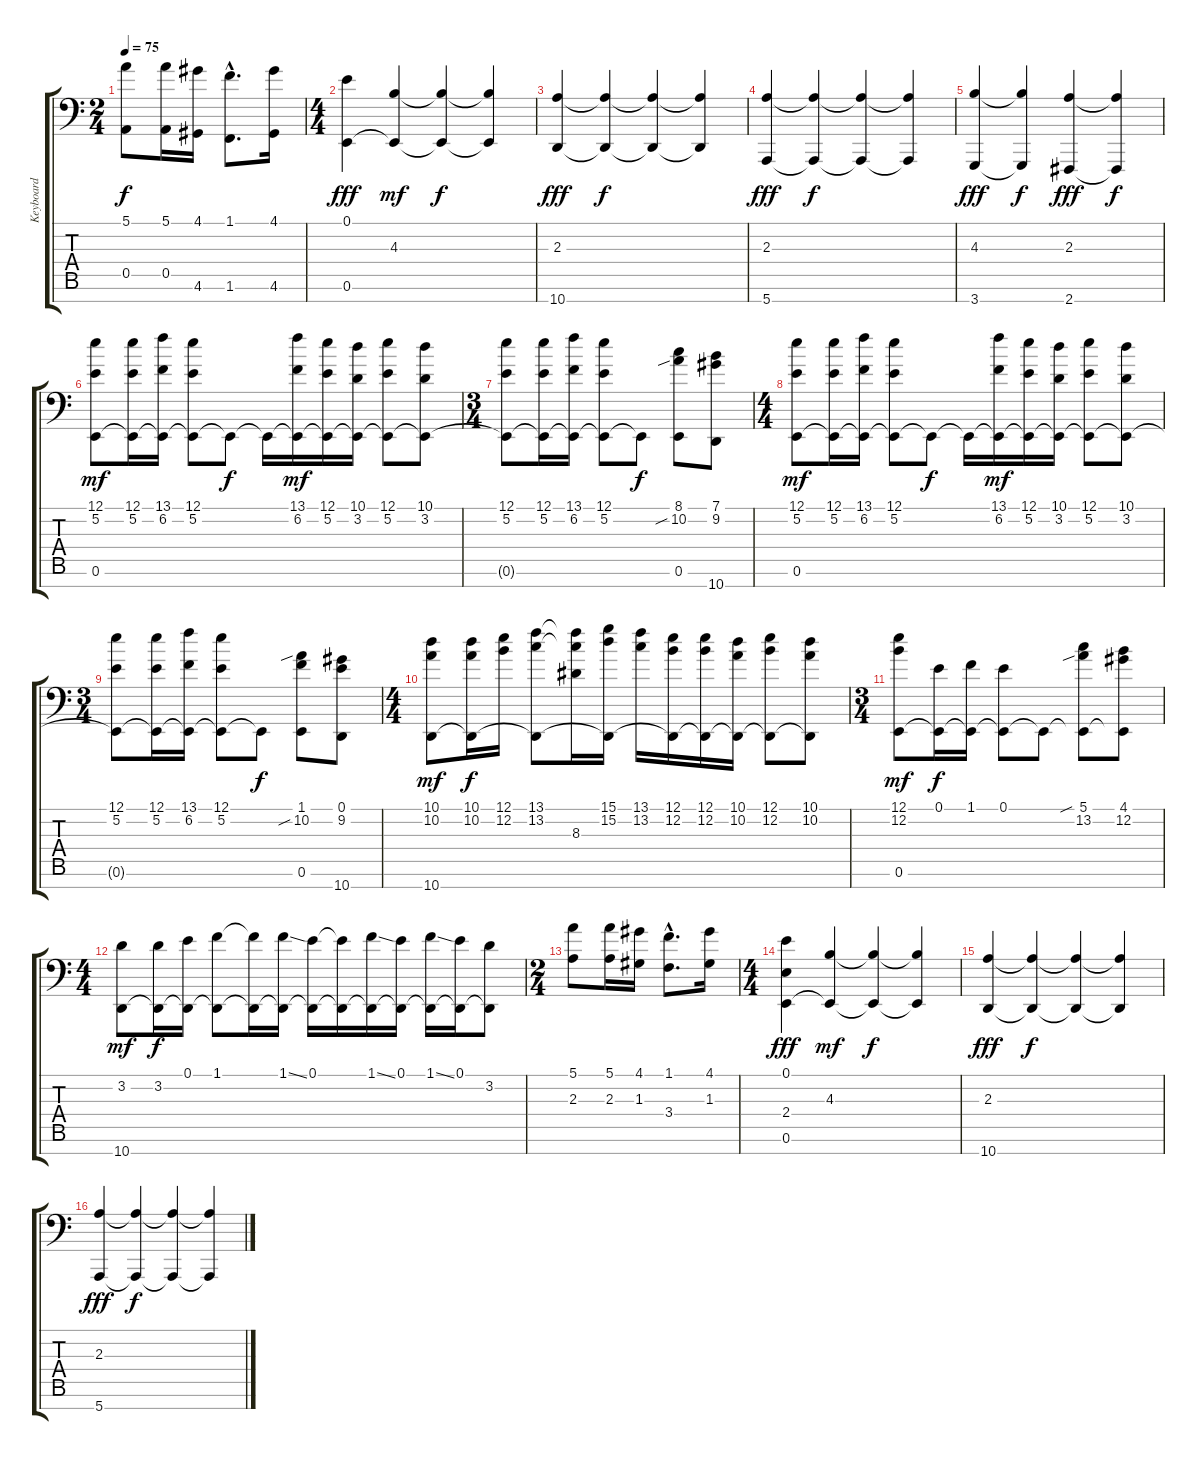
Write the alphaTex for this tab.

\track ("Keyboard" "Keyboard") {instrument stringensemble1}
\staff {score tabs}
\tuning (E4 B3 G3 D3 A2 E2 E1) {hide}
\ts (2 4)
\tempo 75
\clef f4
\ks c
(5.1 0.5).8{dy f} (5.1 0.5).16 (4.1 4.6).16 (1.1{hac} 1.6{hac}).8{d} (4.1 4.6).16 |
\ts (4 4)
(0.1 0.6).4{dy fff} (4.3 0.6{t}).4{dy mf} (4.3{t} 0.6{t}).4{dy f} (4.3{t} 0.6{t}).4 |
(2.3 10.7).4{dy fff} (2.3{t} 10.7{t}).4{dy f} (2.3{t} 10.7{t}).4 (2.3{t} 10.7{t}).4 |
(2.3 5.7).4{dy fff} (2.3{t} 5.7{t}).4{dy f} (2.3{t} 5.7{t}).4 (2.3{t} 5.7{t}).4 |
(4.3 3.7).4{dy fff} (4.3{t} 3.7{t}).4{dy f} (2.3 2.7).4{dy fff} (2.3{t} 2.7{t}).4{dy f} |
(12.1 5.2 0.6).8{dy mf} (12.1 5.2 0.6{t}).16 (13.1 6.2 0.6{t}).16 (12.1 5.2 0.6{t}).8 0.6{t}.8{dy f} 0.6{t}.16 (13.1 6.2 0.6{t}).16{dy mf} (12.1 5.2 0.6{t}).16 (10.1 3.2 0.6{t}).16 (12.1 5.2 0.6{t}).8 (10.1 3.2 0.6{t}).8 |
\ts (3 4)
(12.1 5.2 0.6{t}).8 (12.1 5.2 0.6{t}).16 (13.1 6.2 0.6{t}).16 (12.1 5.2 0.6{t}).8 0.6{t}.8{dy f} (8.1 10.2{sib} 0.6).8 (7.1 9.2 10.7).8 |
\ts (4 4)
(12.1 5.2 0.6).8{dy mf} (12.1 5.2 0.6{t}).16 (13.1 6.2 0.6{t}).16 (12.1 5.2 0.6{t}).8 0.6{t}.8{dy f} 0.6{t}.16 (13.1 6.2 0.6{t}).16{dy mf} (12.1 5.2 0.6{t}).16 (10.1 3.2 0.6{t}).16 (12.1 5.2 0.6{t}).8 (10.1 3.2 0.6{t}).8 |
\ts (3 4)
(12.1 5.2 0.6{t}).8 (12.1 5.2 0.6{t}).16 (13.1 6.2 0.6{t}).16 (12.1 5.2 0.6{t}).8 0.6{t}.8{dy f} (1.1 10.2{sib} 0.6).8 (0.1 9.2 10.7).8 |
\ts (4 4)
(10.1 10.2 10.7).8{dy mf} (10.1 10.2 10.7{t}).16{dy f} (12.1 12.2).16 (13.1 13.2 10.7{t}).8 (13.1{t} 13.2{t} 8.3).16 (15.1 15.2 10.7{t}).16 (13.1 13.2).16 (12.1 12.2 10.7{t}).16 (12.1 12.2 10.7{t}).16 (10.1 10.2 10.7{t}).16 (12.1 12.2 10.7{t}).8 (10.1 10.2 10.7{t}).8 |
\ts (3 4)
(12.1 12.2 0.6).8{dy mf} (0.1 0.6{t}).16{dy f} (1.1 0.6{t}).16 (0.1 0.6{t}).8 0.6{t}.8 (5.1{sib} 13.2 0.6{t}).8 (4.1 12.2 0.6{t}).8 |
\ts (4 4)
(3.2 10.7).8{dy mf} (3.2 10.7{t}).16{dy f} (0.1 10.7{t}).16 (1.1 10.7{t}).8 (1.1{t} 10.7{t}).16 (1.1{ss} 10.7{t}).16 (0.1 10.7{t}).16 (0.1{t} 10.7{t}).16 (1.1{ss} 10.7{t}).16 (0.1 10.7{t}).16 (1.1{ss} 10.7{t}).16 (0.1 10.7{t}).16 (3.2 10.7{t}).8 |
\ts (2 4)
(5.1 2.3).8 (5.1 2.3).16 (4.1 1.3).16 (1.1{hac} 3.4{hac}).8{d} (4.1 1.3).16 |
\ts (4 4)
(0.1 2.4 0.6).4{dy fff} (4.3 0.6{t}).4{dy mf} (4.3{t} 0.6{t}).4{dy f} (4.3{t} 0.6{t}).4 |
(2.3 10.7).4{dy fff} (2.3{t} 10.7{t}).4{dy f} (2.3{t} 10.7{t}).4 (2.3{t} 10.7{t}).4 |
(2.3 5.7).4{dy fff} (2.3{t} 5.7{t}).4{dy f} (2.3{t} 5.7{t}).4 (2.3{t} 5.7{t}).4
